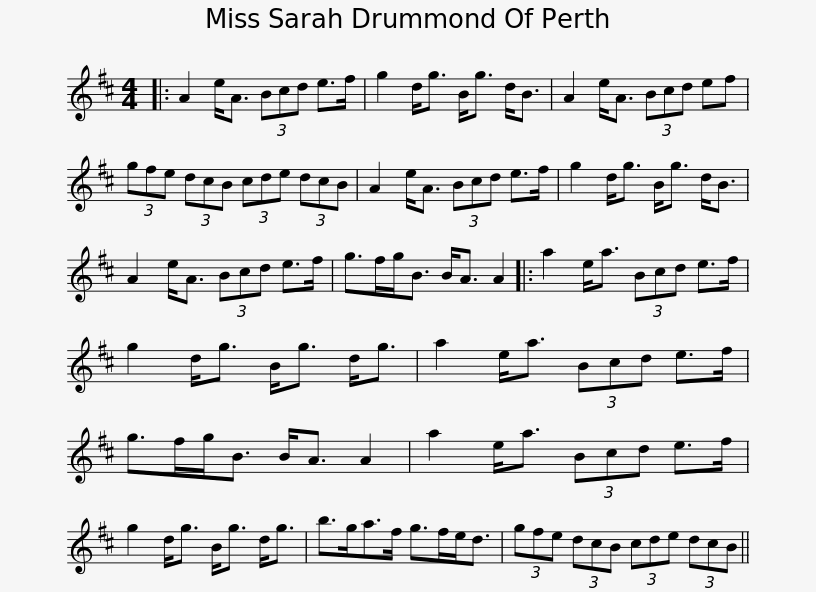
X:1
L:1/8
M:4/4
I:linebreak $
K:D
V:1 treble
V:1
|: A2 e<A (3Bcd e>f | g2 d<g B<g d<B | A2 e<A (3Bcd ef | (3gfe (3dcB (3cde (3dcB |$ A2 e<A (3Bcd e>f | %5
 g2 d<g B<g d<B | A2 e<A (3Bcd e>f | g>fg<B B<A A2 |: a2 e<a (3Bcd e>f |$ g2 d<g B<g d<g | %10
 a2 e<a (3Bcd e>f | g>fg<B B<A A2 | a2 e<a (3Bcd e>f | g2 d<g B<g d<g |$ b>ga>f g>fe<d | %15
 (3gfe (3dcB (3cde (3dcB || %16
